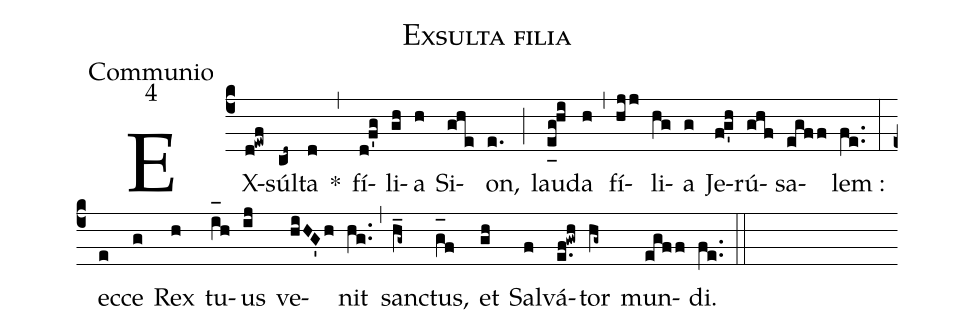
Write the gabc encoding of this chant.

name:Exsulta filia;
office-part:Communio;
mode:4;
%%
(c4) EX(d!ewf)súl(cd~)ta(d) *(,) fí(d!f'g)li(gh)a(h) Si(ghe)on,(e.) (;) lau(e_[uh:l]g!hi)da(h) (,) fí(hjj)li(hg)a(g) Je(fg'h)rú(ghf)sa(egff)lem :(fe..) (:) ec(e)ce(g) Rex(h) tu(i_[oh:h]h)us(ij) ve(hiHG'h)nit(hg..) (,) san(h_g~)ctus,(g_[oh:h]f) et(gh) Sal(f)vá(e.f!gwh)tor(hg~) mun(egff)di.(fe..) (::)
